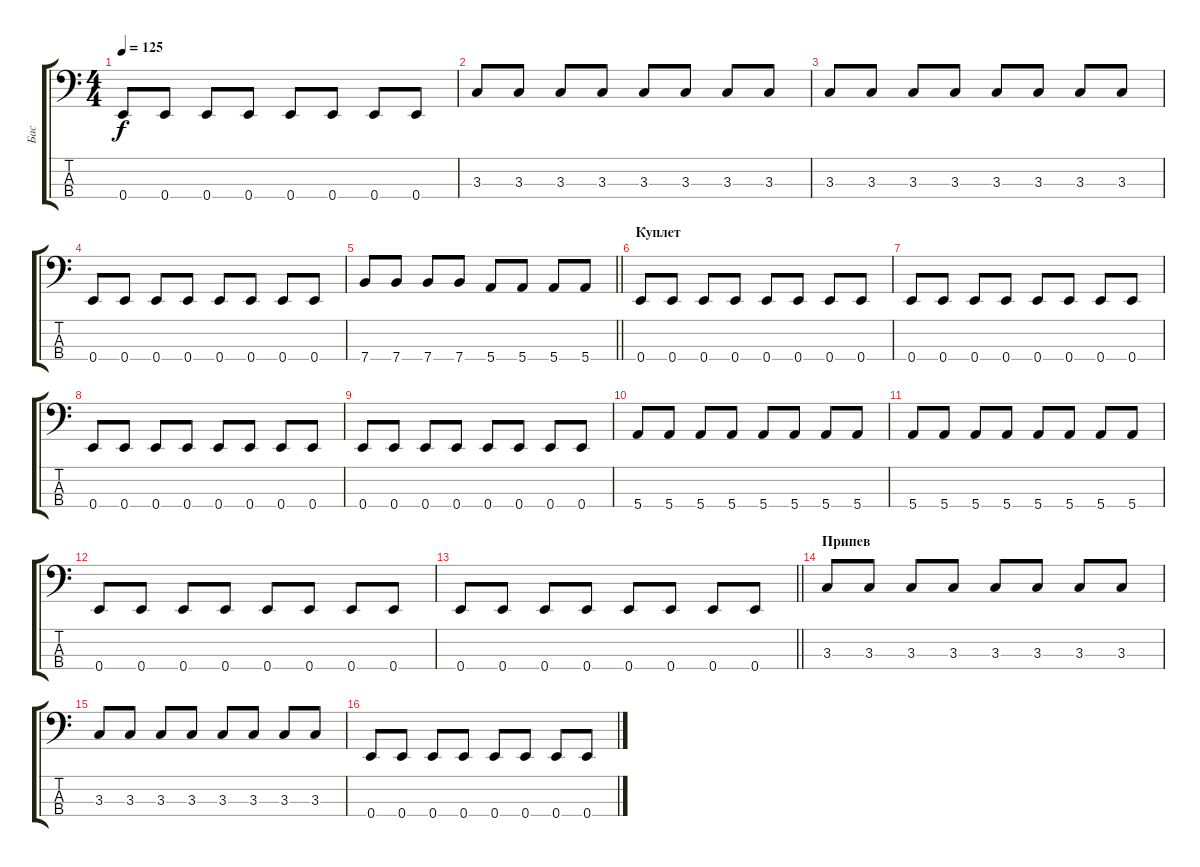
\track ("Бас" "Бас") {instrument electricbassfinger}
\staff {score tabs}
\tuning (G2 D2 A1 E1) {hide}
\ts (4 4)
\tempo 125
\clef f4
\ks c
0.4.8{dy f} 0.4.8 0.4.8 0.4.8 0.4.8 0.4.8 0.4.8 0.4.8 |
3.3.8 3.3.8 3.3.8 3.3.8 3.3.8 3.3.8 3.3.8 3.3.8 |
3.3.8 3.3.8 3.3.8 3.3.8 3.3.8 3.3.8 3.3.8 3.3.8 |
0.4.8 0.4.8 0.4.8 0.4.8 0.4.8 0.4.8 0.4.8 0.4.8 |
\barLineRight lightlight
7.4.8 7.4.8 7.4.8 7.4.8 5.4.8 5.4.8 5.4.8 5.4.8 |
\section ("" "Куплет")
0.4.8 0.4.8 0.4.8 0.4.8 0.4.8 0.4.8 0.4.8 0.4.8 |
0.4.8 0.4.8 0.4.8 0.4.8 0.4.8 0.4.8 0.4.8 0.4.8 |
0.4.8 0.4.8 0.4.8 0.4.8 0.4.8 0.4.8 0.4.8 0.4.8 |
0.4.8 0.4.8 0.4.8 0.4.8 0.4.8 0.4.8 0.4.8 0.4.8 |
5.4.8 5.4.8 5.4.8 5.4.8 5.4.8 5.4.8 5.4.8 5.4.8 |
5.4.8 5.4.8 5.4.8 5.4.8 5.4.8 5.4.8 5.4.8 5.4.8 |
0.4.8 0.4.8 0.4.8 0.4.8 0.4.8 0.4.8 0.4.8 0.4.8 |
\barLineRight lightlight
0.4.8 0.4.8 0.4.8 0.4.8 0.4.8 0.4.8 0.4.8 0.4.8 |
\section ("" "Припев")
3.3.8 3.3.8 3.3.8 3.3.8 3.3.8 3.3.8 3.3.8 3.3.8 |
3.3.8 3.3.8 3.3.8 3.3.8 3.3.8 3.3.8 3.3.8 3.3.8 |
0.4.8 0.4.8 0.4.8 0.4.8 0.4.8 0.4.8 0.4.8 0.4.8
